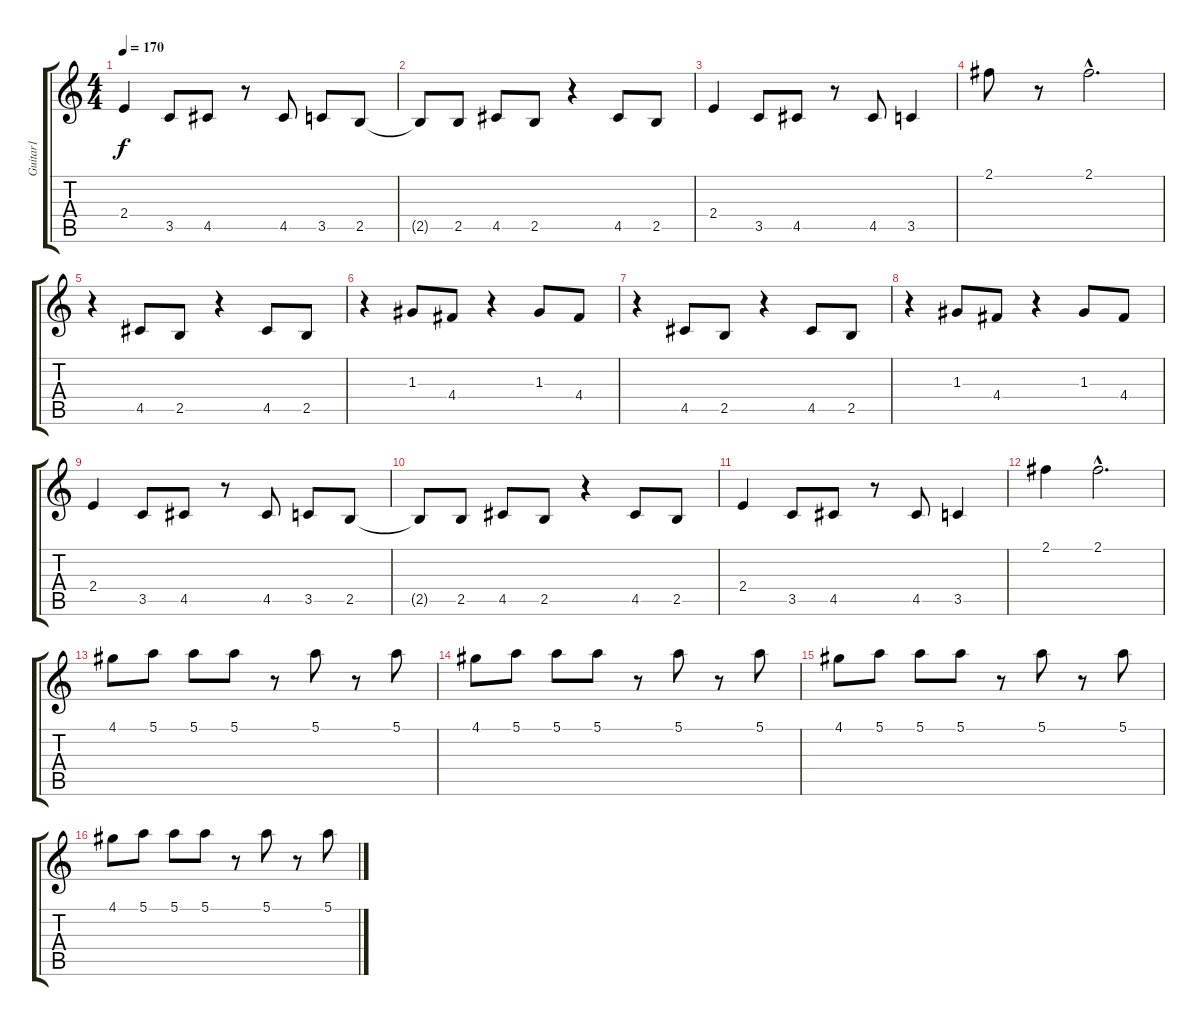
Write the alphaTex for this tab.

\track ("Guitar1" "Guitar1") {instrument distortionguitar}
\staff {score tabs}
\tuning (E4 B3 G3 D3 A2 E2) {hide}
\ts (4 4)
\tempo 170
\clef g2
\ks c
2.4.4{dy f} 3.5.8 4.5.8 r.8 4.5.8 3.5.8 2.5.8 |
2.5{t}.8 2.5.8 4.5.8 2.5.8 r.4 4.5.8 2.5.8 |
2.4.4 3.5.8 4.5.8 r.8 4.5.8 3.5.4 |
2.1.8 r.8 2.1{hac}.2{d} |
r.4 4.5.8 2.5.8 r.4 4.5.8 2.5.8 |
r.4 1.3.8 4.4.8 r.4 1.3.8 4.4.8 |
r.4 4.5.8 2.5.8 r.4 4.5.8 2.5.8 |
r.4 1.3.8 4.4.8 r.4 1.3.8 4.4.8 |
2.4.4 3.5.8 4.5.8 r.8 4.5.8 3.5.8 2.5.8 |
2.5{t}.8 2.5.8 4.5.8 2.5.8 r.4 4.5.8 2.5.8 |
2.4.4 3.5.8 4.5.8 r.8 4.5.8 3.5.4 |
2.1.4 2.1{hac}.2{d} |
4.1.8 5.1.8 5.1.8 5.1.8 r.8 5.1.8 r.8 5.1.8 |
4.1.8 5.1.8 5.1.8 5.1.8 r.8 5.1.8 r.8 5.1.8 |
4.1.8 5.1.8 5.1.8 5.1.8 r.8 5.1.8 r.8 5.1.8 |
4.1.8 5.1.8 5.1.8 5.1.8 r.8 5.1.8 r.8 5.1.8
